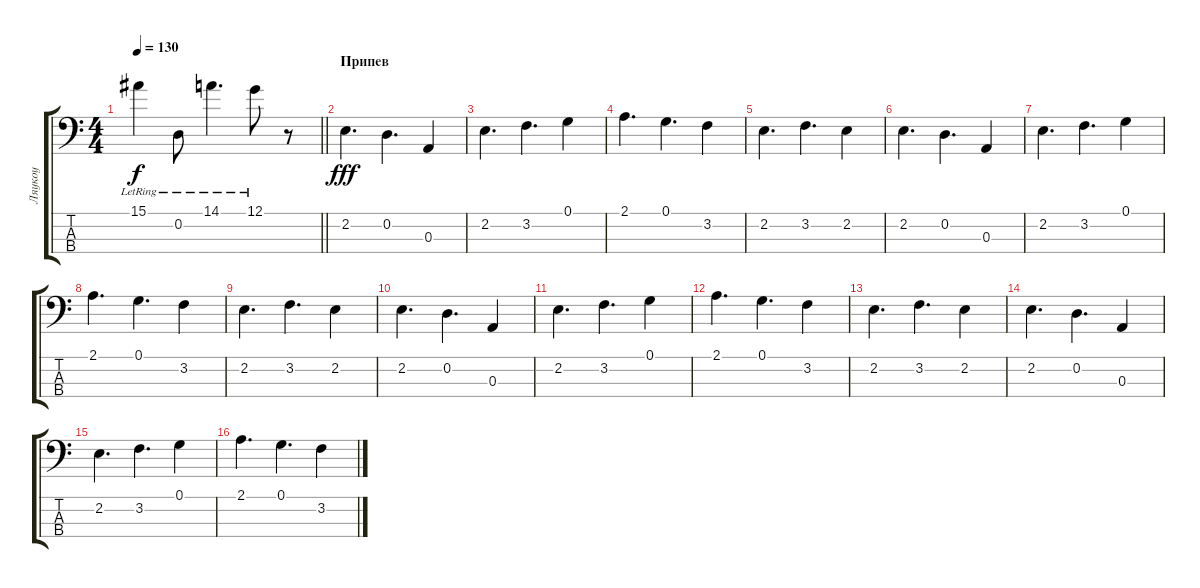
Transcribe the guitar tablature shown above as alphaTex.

\track ("Ляукоу" "Ляукоу") {instrument electricbassfinger}
\staff {score tabs}
\tuning (G2 D2 A1 E1) {hide}
\ts (4 4)
\tempo 130
\clef f4
\barLineRight lightlight
\ks c
15.1{lr}.4{dy f} 0.2{lr}.8 14.1{lr}.4{d} 12.1{lr}.8 r.8 |
\section ("" "Припев")
2.2.4{d dy fff} 0.2.4{d} 0.3.4 |
2.2.4{d} 3.2.4{d} 0.1.4 |
2.1.4{d} 0.1.4{d} 3.2.4 |
2.2.4{d} 3.2.4{d} 2.2.4 |
2.2.4{d} 0.2.4{d} 0.3.4 |
2.2.4{d} 3.2.4{d} 0.1.4 |
2.1.4{d} 0.1.4{d} 3.2.4 |
2.2.4{d} 3.2.4{d} 2.2.4 |
2.2.4{d} 0.2.4{d} 0.3.4 |
2.2.4{d} 3.2.4{d} 0.1.4 |
2.1.4{d} 0.1.4{d} 3.2.4 |
2.2.4{d} 3.2.4{d} 2.2.4 |
2.2.4{d} 0.2.4{d} 0.3.4 |
2.2.4{d} 3.2.4{d} 0.1.4 |
2.1.4{d} 0.1.4{d} 3.2.4
